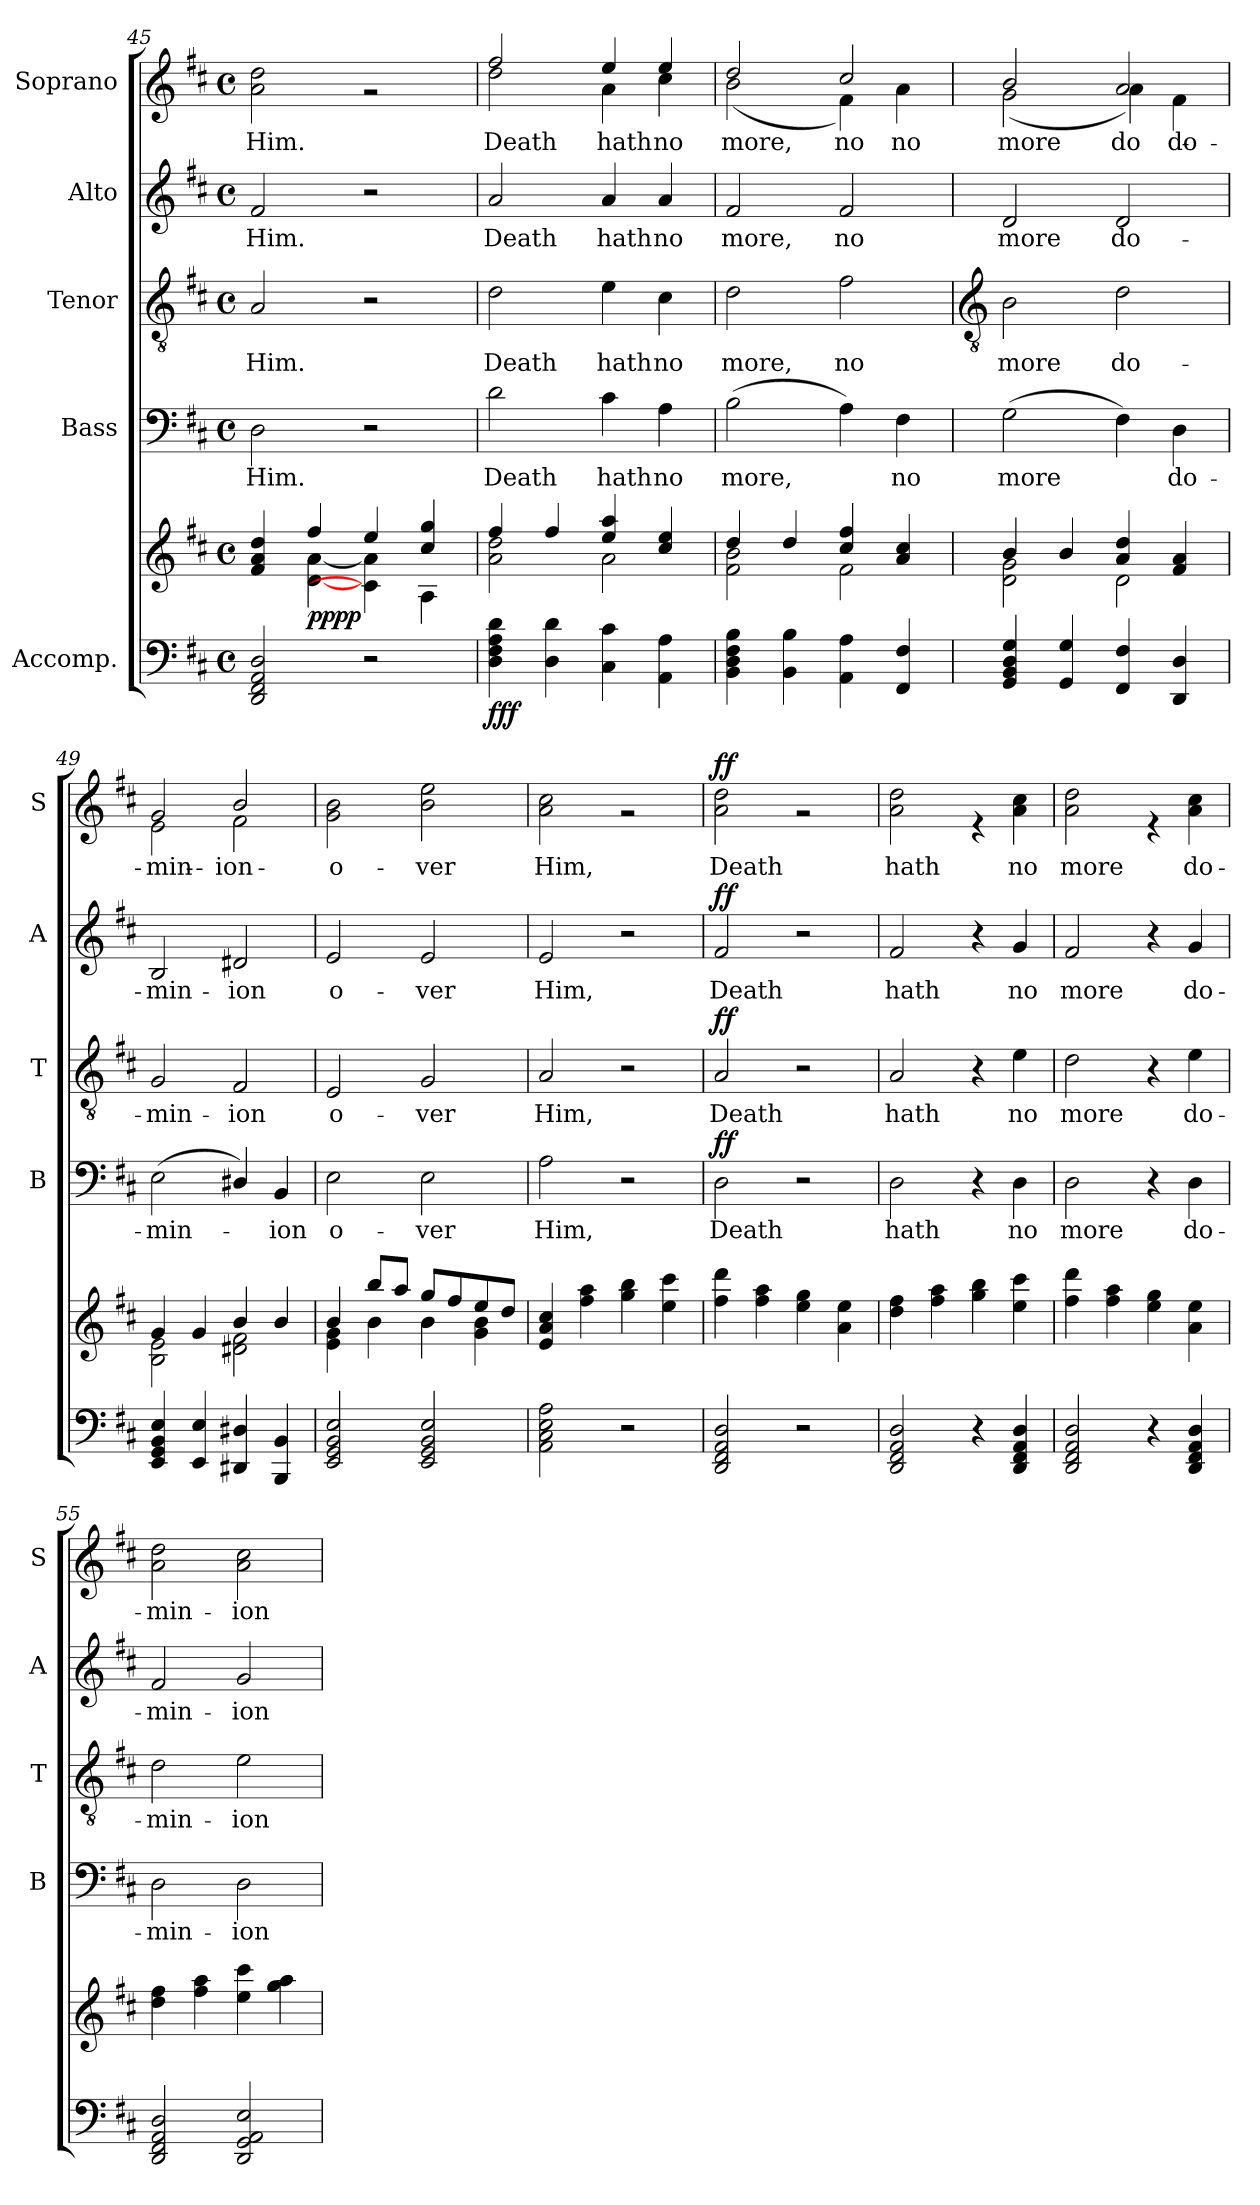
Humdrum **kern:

**kern	**kern	**dynam	**kern	**text	**dynam	**kern	**text	**dynam	**kern	**text	**dynam	**kern	**text	**dynam
*part5	*part5	*part5	*part4	*part4	*part4	*part3	*part3	*part3	*part2	*part2	*part2	*part1	*part1	*part1
*staff6	*staff5	*staff5/6	*staff4	*staff4	*staff4	*staff3	*staff3	*staff3	*staff2	*staff2	*staff2	*staff1	*staff1	*staff1
*I"Accomp.	*	*	*I"Bass	*	*	*I"Tenor	*	*	*I"Alto	*	*	*I"Soprano	*	*
*	*	*	*I'B	*	*	*I'T	*	*	*I'A	*	*	*I'S	*	*
*clefF4	*clefG2	*	*clefF4	*	*	*clefGv2	*	*	*clefG2	*	*	*clefG2	*	*
*k[f#c#]	*k[f#c#]	*	*k[f#c#]	*	*	*k[f#c#]	*	*	*k[f#c#]	*	*	*k[f#c#]	*	*
*D:	*D:	*	*D:	*	*	*D:	*	*	*D:	*	*	*D:	*	*
*M4/4	*M4/4	*	*M4/4	*	*	*M4/4	*	*	*M4/4	*	*	*M4/4	*	*
*met(c)	*met(c)	*	*met(c)	*	*	*met(c)	*	*	*met(c)	*	*	*met(c)	*	*
=45	=45	=45	=45	=45	=45	=45	=45	=45	=45	=45	=45	=45	=45	=45
*	*^	*	*	*	*	*	*	*	*	*	*	*	*	*
!	!	!	!	!	!LO:LY:b	!	!	!LO:LY:b	!	!	!LO:LY:b	!	!	!LO:LY:b	!
*	*	*	*	*	*	*	*	*	*	*	*	*	*^	*	*
2DD 2FF# 2AA 2D	4f#/ 4a/ 4dd/	4ryy	.	2D	Him.	.	2A	Him.	.	2f#	Him.	.	1ryy	2a\ 2dd\	Him.	.
!	!	!	!LO:DY:b	!	!	!	!	!	!	!	!	!	!	!	!	!
!	!	!	!LO:DY:n=1:b	!	!	!	!	!	!	!	!	!	!	!	!	!
.	4ff#/	[4d\ [4a\	pp pp	.	.	.	.	.	.	.	.	.	.	.	.	.
2r	4ee/	4c#\] 4a\]	.	2r	.	.	2r	.	.	2r	.	.	.	2r	.	.
.	4cc#/ 4gg/	4A\	.	.	.	.	.	.	.	.	.	.	.	.	.	.
=46	=46	=46	=46	=46	=46	=46	=46	=46	=46	=46	=46	=46	=46	=46	=46	=46
!	!	!	!	!	!LO:LY:b	!	!	!LO:LY:b	!	!	!LO:LY:b	!	!	!	!LO:LY:a	!
!	!	!	!LO:DY:b=2	!	!	!	!	!	!	!	!	!	!	!	!LO:LY:b	!
!	!	!	!LO:DY:n=1:b	!	!	!	!	!	!	!	!	!	!	!	!	!
!	!	!	!LO:DY:n=2:b	!	!	!	!	!	!	!	!	!	!	!	!	!
4D 4F# 4A 4d	4ff#/	2a\ 2dd\	f f f	2d	Death	.	2d	Death	.	2a	Death	.	2ff#/	2dd\	Death	.
4D 4d	4ff#/	.	.	.	.	.	.	.	.	.	.	.	.	.	.	.
!	!	!	!	!	!LO:LY:b	!	!	!LO:LY:b	!	!	!LO:LY:b	!	!	!	!LO:LY:a	!
!	!	!	!	!	!	!	!	!	!	!	!	!	!	!	!LO:LY:b	!
4C# 4c#	4ee/ 4aa/	2a\	.	4c#	hath	.	4e	hath	.	4a	hath	.	4ee/	4a\	hath	.
!	!	!	!	!	!LO:LY:b	!	!	!LO:LY:b	!	!	!LO:LY:b	!	!	!	!LO:LY:a	!
!	!	!	!	!	!	!	!	!	!	!	!	!	!	!	!LO:LY:b	!
4AA 4A	4cc#/ 4ee/	.	.	4A	no	.	4c#	no	.	4a	no	.	4ee/	4cc#\	no	.
=47	=47	=47	=47	=47	=47	=47	=47	=47	=47	=47	=47	=47	=47	=47	=47	=47
!	!	!	!	!	!LO:LY:b	!	!	!LO:LY:b	!	!	!LO:LY:b	!	!	!	!LO:LY:a	!
!	!	!	!	!	!	!	!	!	!	!	!	!	!	!	!LO:LY:b	!
4BB 4D 4F# 4B	4dd/	2f#\ 2b\	.	(>2B	more,	.	2d	more,	.	2f#	more,	.	2dd/	(<2b\	more,	.
4BB 4B	4dd/	.	.	.	.	.	.	.	.	.	.	.	.	.	.	.
!	!	!	!	!	!	!	!	!LO:LY:b	!	!	!LO:LY:b	!	!	!	!LO:LY:a	!
4AA 4A	4cc#/ 4ff#/	2f#\	.	4A)	.	.	2f#	no	.	2f#	no	.	2cc#/	4f#\)	no	.
!	!	!	!	!	!LO:LY:b	!	!	!	!	!	!	!	!	!	!LO:LY:b	!
4FF# 4F#	4a/ 4cc#/	.	.	4F#	no	.	.	.	.	.	.	.	.	4a\	no	.
!!LO:LB:g=z	!!
=48	=48	=48	=48	=48	=48	=48	=48	=48	=48	=48	=48	=48	=48	=48	=48	=48
*	*	*	*	*	*	*	*clefGv2	*	*	*	*	*	*	*	*	*
!	!	!	!	!	!LO:LY:b	!	!	!LO:LY:b	!	!	!LO:LY:b	!	!	!	!LO:LY:a	!
!	!	!	!	!	!	!	!	!	!	!	!	!	!	!	!LO:LY:b	!
4GG 4BB 4D 4G	4b/	2d\ 2g\	.	(>2G	more	.	2B	more	.	2d	more	.	2b/	(<2g\	-more	.
4GG 4G	4b/	.	.	.	.	.	.	.	.	.	.	.	.	.	.	.
!	!	!	!	!	!	!	!	!LO:LY:b	!	!	!LO:LY:b	!	!	!	!LO:LY:a	!
4FF# 4F#	4a/ 4dd/	2d\	.	4F#)	.	.	2d	do-	.	2d	do-	.	2a/	4a\)	do-	.
!	!	!	!	!	!LO:LY:b	!	!	!	!	!	!	!	!	!	!LO:LY:b	!
4DD 4D	4f#/ 4a/	.	.	4D	do-	.	.	.	.	.	.	.	.	4f#\	do-	.
=49	=49	=49	=49	=49	=49	=49	=49	=49	=49	=49	=49	=49	=49	=49	=49	=49
!	!	!	!	!	!LO:LY:b	!	!	!LO:LY:b	!	!	!LO:LY:b	!	!	!	!LO:LY:a	!
!	!	!	!	!	!	!	!	!	!	!	!	!	!	!	!LO:LY:b	!
4EE 4GG 4BB 4E	4g/	2B\ 2e\	.	(<2E	-min-	.	2G	-min-	.	2B	-min-	.	2g/	2e\	min-	.
4EE 4E	4g/	.	.	.	.	.	.	.	.	.	.	.	.	.	.	.
!	!	!	!	!	!	!	!	!LO:LY:b	!	!	!LO:LY:b	!	!	!	!LO:LY:a	!
!	!	!	!	!	!	!	!	!	!	!	!	!	!	!	!LO:LY:b	!
4DD#X 4D#X	4b/	2d#X\ 2f#\	.	4D#X/)	.	.	2F#	-ion	.	2d#X	-ion	.	2b/	2f#\	-ion	.
!	!	!	!	!	!LO:LY:b	!	!	!	!	!	!	!	!	!	!	!
4BBB 4BB	4b/	.	.	4BB	ion	.	.	.	.	.	.	.	.	.	.	.
=50	=50	=50	=50	=50	=50	=50	=50	=50	=50	=50	=50	=50	=50	=50	=50	=50
!	!	!	!	!	!LO:LY:b	!	!	!LO:LY:b	!	!	!LO:LY:b	!	!	!	!LO:LY:b	!
2EE 2GG 2BB 2E	4b/	4e\ 4g\	.	2E	o-	.	2E	o-	.	2e	o-	.	1ryy	2g 2b	o-	.
.	8bb/L	4b\	.	.	.	.	.	.	.	.	.	.	.	.	.	.
.	8aa/J	.	.	.	.	.	.	.	.	.	.	.	.	.	.	.
!	!	!	!	!	!LO:LY:b	!	!	!LO:LY:b	!	!	!LO:LY:b	!	!	!	!LO:LY:b	!
2EE 2GG 2BB 2E	8gg/L	4b\	.	2E	-ver	.	2G	-ver	.	2e	-ver	.	.	2b 2ee	-ver	.
.	8ff#/	.	.	.	.	.	.	.	.	.	.	.	.	.	.	.
.	8ee/	4g\ 4b\	.	.	.	.	.	.	.	.	.	.	.	.	.	.
.	8dd/J	.	.	.	.	.	.	.	.	.	.	.	.	.	.	.
=51	=51	=51	=51	=51	=51	=51	=51	=51	=51	=51	=51	=51	=51	=51	=51	=51
!	!	!	!	!	!LO:LY:b	!	!	!LO:LY:b	!	!	!LO:LY:b	!	!	!	!LO:LY:b	!
2AA 2C# 2E 2A	1ryy	4e/ 4a/ 4cc#/	.	2A	Him,	.	2A	Him,	.	2e	Him,	.	1ryy	2a 2cc#	Him,	.
.	.	4ff#\ 4aa\	.	.	.	.	.	.	.	.	.	.	.	.	.	.
2r	.	4gg\ 4bb\	.	2r	.	.	2r	.	.	2r	.	.	.	2r	.	.
.	.	4ee\ 4ccc#\	.	.	.	.	.	.	.	.	.	.	.	.	.	.
=52	=52	=52	=52	=52	=52	=52	=52	=52	=52	=52	=52	=52	=52	=52	=52	=52
!	!	!	!	!	!LO:LY:b	!LO:DY:b	!	!LO:LY:b	!LO:DY:b	!	!LO:LY:b	!LO:DY:b	!	!	!LO:LY:b	!LO:DY:b
2DD 2FF# 2AA 2D	1ryy	4ff#\ 4ddd\	.	2D	Death	ff	2A	Death	ff	2f#	Death	ff	1ryy	2a 2dd	Death	ff
.	.	4ff#\ 4aa\	.	.	.	.	.	.	.	.	.	.	.	.	.	.
2r	.	4ee\ 4gg\	.	2r	.	.	2r	.	.	2r	.	.	.	2r	.	.
.	.	4a\ 4ee\	.	.	.	.	.	.	.	.	.	.	.	.	.	.
=53	=53	=53	=53	=53	=53	=53	=53	=53	=53	=53	=53	=53	=53	=53	=53	=53
!	!	!	!	!	!LO:LY:b	!	!	!LO:LY:b	!	!	!LO:LY:b	!	!	!	!LO:LY:b	!
2DD 2FF# 2AA 2D	1ryy	4dd\ 4ff#\	.	2D	hath	.	2A	hath	.	2f#	hath	.	1ryy	2a 2dd	hath	.
.	.	4ff#\ 4aa\	.	.	.	.	.	.	.	.	.	.	.	.	.	.
4r	.	4gg\ 4bb\	.	4r	.	.	4r	.	.	4r	.	.	.	4r	.	.
!	!	!	!	!	!LO:LY:b	!	!	!LO:LY:b	!	!	!LO:LY:b	!	!	!	!LO:LY:b	!
4DD 4FF# 4AA 4D	.	4ee\ 4ccc#\	.	4D	no	.	4e	no	.	4g	no	.	.	4a 4cc#	no	.
=54	=54	=54	=54	=54	=54	=54	=54	=54	=54	=54	=54	=54	=54	=54	=54	=54
!	!	!	!	!	!LO:LY:b	!	!	!LO:LY:b	!	!	!LO:LY:b	!	!	!	!LO:LY:b	!
2DD 2FF# 2AA 2D	1ryy	4ff#\ 4ddd\	.	2D	more	.	2d	more	.	2f#	more	.	1ryy	2a 2dd	more	.
.	.	4ff#\ 4aa\	.	.	.	.	.	.	.	.	.	.	.	.	.	.
4r	.	4ee\ 4gg\	.	4r	.	.	4r	.	.	4r	.	.	.	4r	.	.
!	!	!	!	!	!LO:LY:b	!	!	!LO:LY:b	!	!	!LO:LY:b	!	!	!	!LO:LY:b	!
4DD 4FF# 4AA 4D	.	4a\ 4ee\	.	4D	do-	.	4e	do-	.	4g	do-	.	.	4a 4cc#	do-	.
=55	=55	=55	=55	=55	=55	=55	=55	=55	=55	=55	=55	=55	=55	=55	=55	=55
!	!	!	!	!	!LO:LY:b	!	!	!LO:LY:b	!	!	!LO:LY:b	!	!	!	!LO:LY:b	!
2DD 2FF# 2AA 2D	1ryy	4dd\ 4ff#\	.	2D	-min-	.	2d	-min-	.	2f#	-min-	.	1ryy	2a 2dd	-min-	.
.	.	4ff#\ 4aa\	.	.	.	.	.	.	.	.	.	.	.	.	.	.
!	!	!	!	!	!LO:LY:b	!	!	!LO:LY:b	!	!	!LO:LY:b	!	!	!	!LO:LY:b	!
2DD 2GG 2AA 2E	.	4ee\ 4ccc#\	.	2D	-ion	.	2e	-ion	.	2g	-ion	.	.	2a 2cc#	-ion	.
.	.	4gg\ 4aa\	.	.	.	.	.	.	.	.	.	.	.	.	.	.
*	*v	*v	*	*	*	*	*	*	*	*	*	*	*v	*v	*	*
=	=	=	=	=	=	=	=	=	=	=	=	=	=	=
*-	*-	*-	*-	*-	*-	*-	*-	*-	*-	*-	*-	*-	*-	*-
